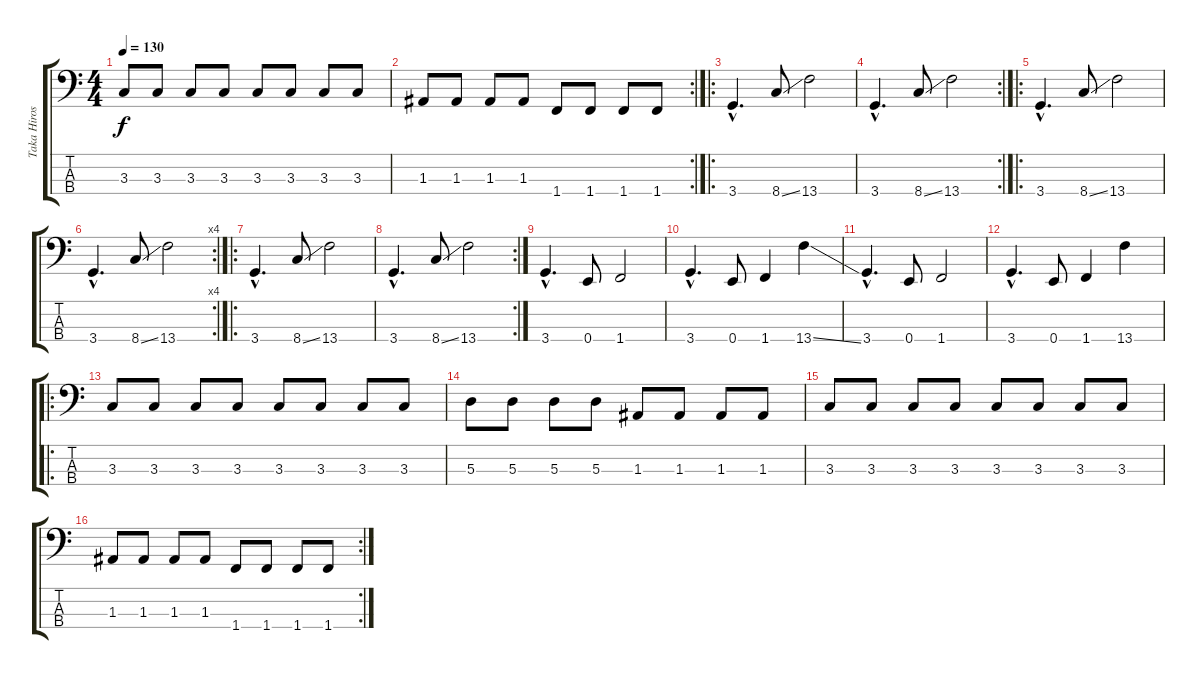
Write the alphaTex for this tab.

\track ("Taka Hirose" "Taka Hiros") {instrument electricbassfinger}
\staff {score tabs}
\tuning (G2 D2 A1 E1) {hide}
\ts (4 4)
\tempo 130
\clef f4
\ks c
3.3.8{dy f} 3.3.8 3.3.8 3.3.8 3.3.8 3.3.8 3.3.8 3.3.8 |
\rc 2
1.3.8 1.3.8 1.3.8 1.3.8 1.4.8 1.4.8 1.4.8 1.4.8 |
\ro
3.4{hac}.4{d} 8.4{ss}.8 13.4.2 |
\rc 2
3.4{hac}.4{d} 8.4{ss}.8 13.4.2 |
\ro
3.4{hac}.4{d} 8.4{ss}.8 13.4.2 |
\rc 4
3.4{hac}.4{d} 8.4{ss}.8 13.4.2 |
\ro
3.4{hac}.4{d} 8.4{ss}.8 13.4.2 |
\rc 2
3.4{hac}.4{d} 8.4{ss}.8 13.4.2 |
3.4{hac}.4{d} 0.4.8 1.4.2 |
3.4{hac}.4{d} 0.4.8 1.4.4 13.4{ss}.4 |
3.4{hac}.4{d} 0.4.8 1.4.2 |
3.4{hac}.4{d} 0.4.8 1.4.4 13.4.4 |
\ro
3.3.8 3.3.8 3.3.8 3.3.8 3.3.8 3.3.8 3.3.8 3.3.8 |
5.3.8 5.3.8 5.3.8 5.3.8 1.3.8 1.3.8 1.3.8 1.3.8 |
3.3.8 3.3.8 3.3.8 3.3.8 3.3.8 3.3.8 3.3.8 3.3.8 |
\rc 2
1.3.8 1.3.8 1.3.8 1.3.8 1.4.8 1.4.8 1.4.8 1.4.8
